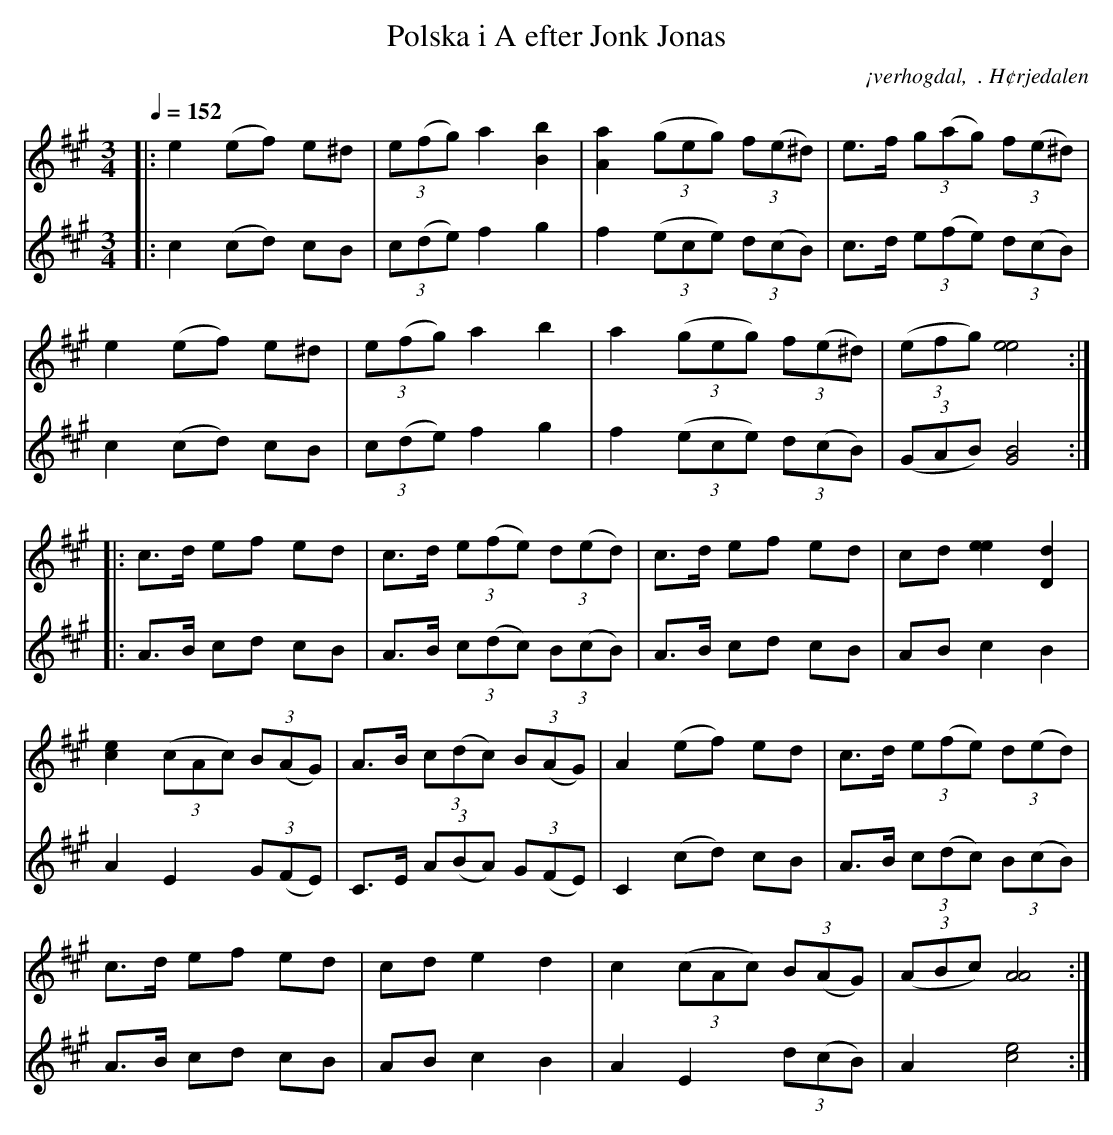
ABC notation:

X:1
T:Polska i A efter Jonk Jonas
O:¡verhogdal,  . H¢rjedalen
M:3/4
L:1/8
Q:1/4=152
K:A
V:1
|:e2 (ef) e^d|(3e(fg) a2 [B2b2]|[A2a2] ((3geg) (3f(e^d)|e>f (3g(ag) (3f(e^d)|!
e2 (ef) e^d|(3e(fg) a2 b2|a2 ((3geg) (3f(e^d)|((3efg) [e4e4]::!
c>d ef ed|c>d (3e(fe) (3d(ed)|c>d ef ed|cd [e2e2] [D2d2]|!
[c2e2] ((3cAc) (3B(AG)|A>B (3c(dc) (3B(AG)|A2 (ef) ed|c>d (3e(fe) (3d(ed)|!
c>d ef ed|cd e2 d2|c2 ((3cAc) (3B(AG)|((3ABc) [A4A4]:|]
V:2
|:c2 (cd) cB|(3c(de) f2 g2|f2 ((3ece) (3d(cB)|c>d (3e(fe) (3d(cB)|!
c2 (cd) cB|(3c(de) f2 g2|f2 ((3ece) (3d(cB)|((3GAB) [G4B4]::!
A>B cd cB|A>B (3c(dc) (3B(cB)|A>B cd cB|AB c2 B2|!
A2 E2 (3G(FE)|C>E (3A(BA) (3G(FE)|C2 (cd) cB|A>B (3c(dc) (3B(cB)|!
A>B cd cB|AB c2 B2|A2 E2 (3d(cB)|A2 [c4e4]:|]
